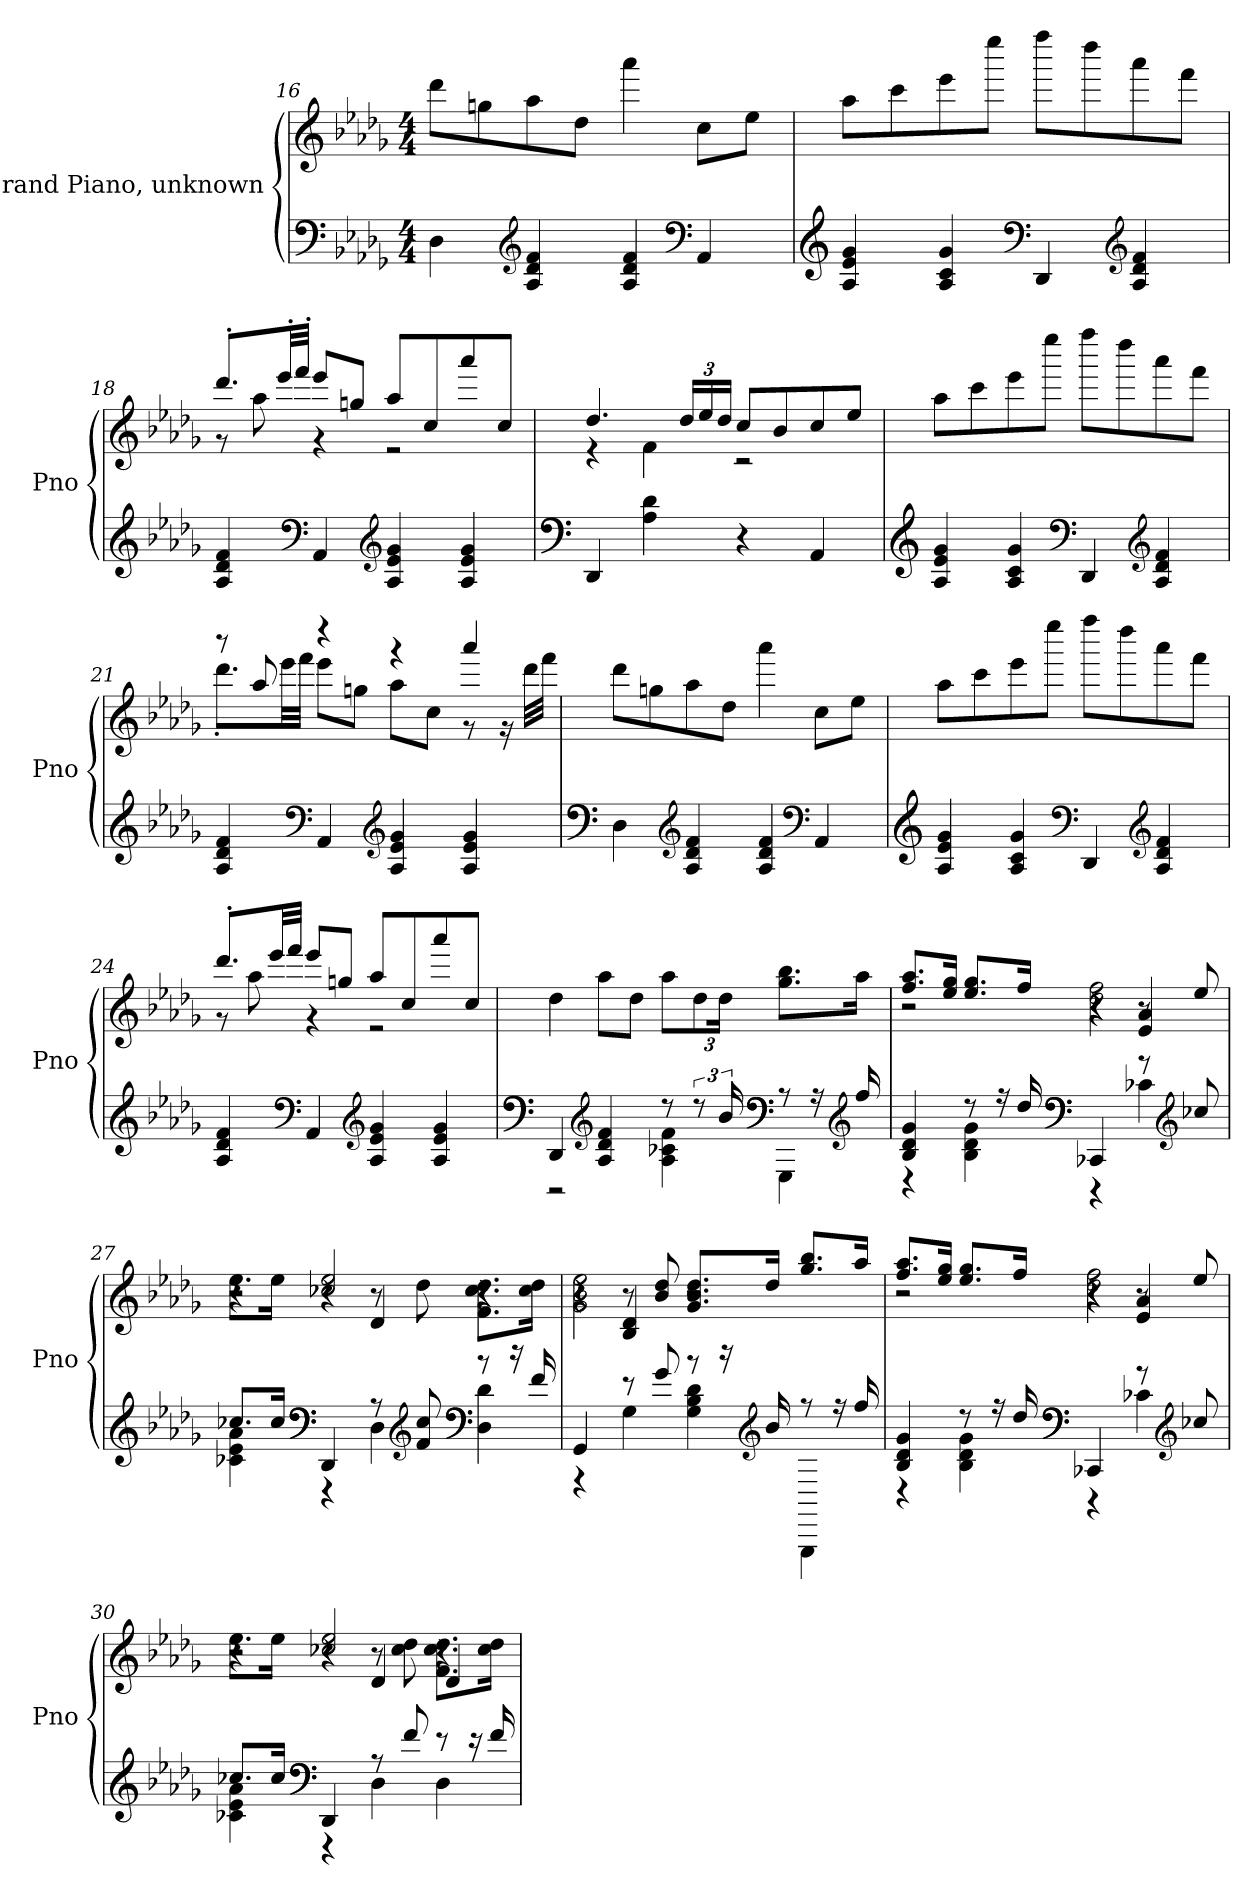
**kern	**kern
*part1	*part1
*staff2	*staff1
*I"Grand Piano, unknown	*
*I'Pno	*
!!LO:LB:g=z
*clefF4	*clefG2
*k[b-e-a-d-g-]	*k[b-e-a-d-g-]
*M4/4	*M4/4
=16	=16
4D-\	8ddd-\L
.	8ggn\
*clefG2	*
4A-/ 4d-/ 4f/	8aa-\
.	8dd-\J
4A-/ 4d-/ 4f/	4aaa-\
*clefF4	*
4AA-/	8cc\L
.	8ee-\J
=17	=17
*clefG2	*
4A-/ 4e-/ 4g-/	8aa-\L
.	8ccc\
4A-/ 4c/ 4g-/	8eee-\
.	8eeee-\J
*clefF4	*
4DD-/	8ffff\L
.	8dddd-\
*clefG2	*
4A-/ 4d-/ 4f/	8aaa-\
.	8fff\J
=18	=18
*	*^
4A-/ 4d-/ 4f/	8.ddd-'/L	8r
.	.	8aa-\
.	32eee-'/LL	.
.	32fff'/JJJ	.
*clefF4	*	*
4AA-/	8eee-/L	4r
.	8ggn/J	.
*clefG2	*	*
4A-/ 4e-/ 4g-/	8aa-/L	2r
.	8cc/	.
4A-/ 4e-/ 4g-/	8aaa-/	.
.	8cc/J	.
!!LO:PB:g=z	!!
=19	=19	=19
*clefF4	*	*
4DD-/	4.dd-/	4r
4A-\ 4d-\	.	4f\
*	*Xbrackettup	*
.	24dd-/LL	.
.	24ee-/	.
.	24dd-/JJ	.
4r	8cc/L	2r
.	8b-/	.
4AA-/	8cc/	.
.	8ee-/J	.
*	*v	*v
=20	=20
*clefG2	*
4A-/ 4e-/ 4g-/	8aa-\L
.	8ccc\
4A-/ 4c/ 4g-/	8eee-\
.	8eeee-\J
*clefF4	*
4DD-/	8ffff\L
.	8dddd-\
*clefG2	*
4A-/ 4d-/ 4f/	8aaa-\
.	8fff\J
=21	=21
*	*^
4A-/ 4d-/ 4f/	8r	8.ddd-'\L
.	8aa-/	.
.	.	32eee-\LL
.	.	32fff\JJJ
*clefF4	*	*
4AA-/	4r	8eee-\L
.	.	8ggn\J
*clefG2	*	*
4A-/ 4e-/ 4g-/	4r	8aa-\L
.	.	8cc\J
4A-/ 4e-/ 4g-/	4aaa-/	8r
.	.	16r
.	.	32ddd-\LLL
.	.	32fff\JJJ
*	*v	*v
!!LO:LB:g=z
=22	=22
*clefF4	*
4D-\	8ddd-\L
.	8ggn\
*clefG2	*
4A-/ 4d-/ 4f/	8aa-\
.	8dd-\J
4A-/ 4d-/ 4f/	4aaa-\
*clefF4	*
4AA-/	8cc\L
.	8ee-\J
=23	=23
*clefG2	*
4A-/ 4e-/ 4g-/	8aa-\L
.	8ccc\
4A-/ 4c/ 4g-/	8eee-\
.	8eeee-\J
*clefF4	*
4DD-/	8ffff\L
.	8dddd-\
*clefG2	*
4A-/ 4d-/ 4f/	8aaa-\
.	8fff\J
=24	=24
*	*^
4A-/ 4d-/ 4f/	8.ddd-'/L	8r
.	.	8aa-\
.	32eee-/LL	.
.	32fff/JJJ	.
*clefF4	*	*
4AA-/	8eee-/L	4r
.	8ggn/J	.
*clefG2	*	*
4A-/ 4e-/ 4g-/	8aa-/L	2r
.	8cc/	.
4A-/ 4e-/ 4g-/	8aaa-/	.
.	8cc/J	.
*	*v	*v
!!LO:LB:g=z
=25	=25
*clefF4	*
*^	*
4DD-/	2r	4dd-\
*clefG2	*	*
4A-/ 4d-/ 4f/	.	8aa-\L
.	.	8dd-\J
8r	4A-\ 4c-X\ 4f\	8aa-\L
12r	.	12dd-\
24b-/	.	24dd-\Jk
*clefF4	*	*
8r	4GGG-\	8.gg-\ 8.bb-\L
16r	.	.
*clefG2	*	*
16ff/	.	16aa-\Jk
=26	=26	=26
*	*	*^
*	*	*	*^
4B-/ 4d-/ 4g-/	4r	8.ff/ 8.aa-/L	2r	2r
.	.	16ee-/ 16gg-/Jk	.	.
8r	4B-\ 4d-\ 4g-\	8.ee-/ 8.gg-/L	.	.
16r	.	.	.	.
16dd-/	.	16ff/Jk	.	.
*clefF4	*	*	*	*
4CC-X/	4r	4r	2dd-\ 2ff\	4r
8r	4c-X\	8r	.	4e-/ 4a-/
*clefG2	*	*	*	*
8cc-X/	.	8ee-/	.	.
!!LO:LB:g=z	!!	!!
=27	=27	=27	=27	=27
8.cc-X/L	4c-X\ 4e-\ 4a-\	4r	8.ee-\L	2r
16cc-/Jk	.	.	16ee-\Jk	.
*clefF4	*	*	*	*
4DD-/	4r	2cc-X/ 2ee-/	4r	.
8r	4D-\	.	8r	4d-/
*clefG2	*	*	*	*
8f/ 8cc-/	.	.	8dd-\	.
*clefF4	*	*	*	*
8r	4D-\ 4d-\	4r	8.f\ 8.cc-\ 8.dd-\L	4r
16r	.	.	.	.
16f/	.	.	16cc-\ 16dd-\Jk	.
=28	=28	=28	=28	=28
4GG-/	4r	4r	2g-\ 2b-\ 2ee-\	4r
8r	4G-\	8r	.	4B-/ 4d-/
8g-/	.	8b-/ 8dd-/	.	.
8r	4G-\ 4B-\ 4d-\	8.g-/ 8.b-/ 8.dd-/L	2r	2r
16r	.	.	.	.
*clefG2	*	*	*	*
16b-/	.	16dd-/Jk	.	.
8r	4GGG-\	8.gg-/ 8.bb-/L	.	.
16r	.	.	.	.
16ff/	.	16aa-/Jk	.	.
=29	=29	=29	=29	=29
4B-/ 4d-/ 4g-/	4r	8.ff/ 8.aa-/L	2r	2r
.	.	16ee-/ 16gg-/Jk	.	.
8r	4B-\ 4d-\ 4g-\	8.ee-/ 8.gg-/L	.	.
16r	.	.	.	.
16dd-/	.	16ff/Jk	.	.
*clefF4	*	*	*	*
4CC-X/	4r	4r	2dd-\ 2ff\	4r
8r	4c-X\	8r	.	4e-/ 4a-/
*clefG2	*	*	*	*
8cc-X/	.	8ee-/	.	.
!!LO:LB:g=z	!!	!!
=30	=30	=30	=30	=30
8.cc-X/L	4c-X\ 4e-\ 4a-\	4r	8.ee-\L	2r
16cc-/Jk	.	.	16ee-\Jk	.
*clefF4	*	*	*	*
4DD-/	4r	2cc-X/ 2ee-/	4r	.
8r	4D-\	.	8r	4d-/
8f/	.	.	8cc-\ 8dd-\	.
8r	4D-\	4r	8.f\ 8.cc-\ 8.dd-\L	4d-/
16r	.	.	.	.
16f/	.	.	16cc-\ 16dd-\Jk	.
*v	*v	*	*	*
*	*v	*v	*v
=	=
*-	*-
